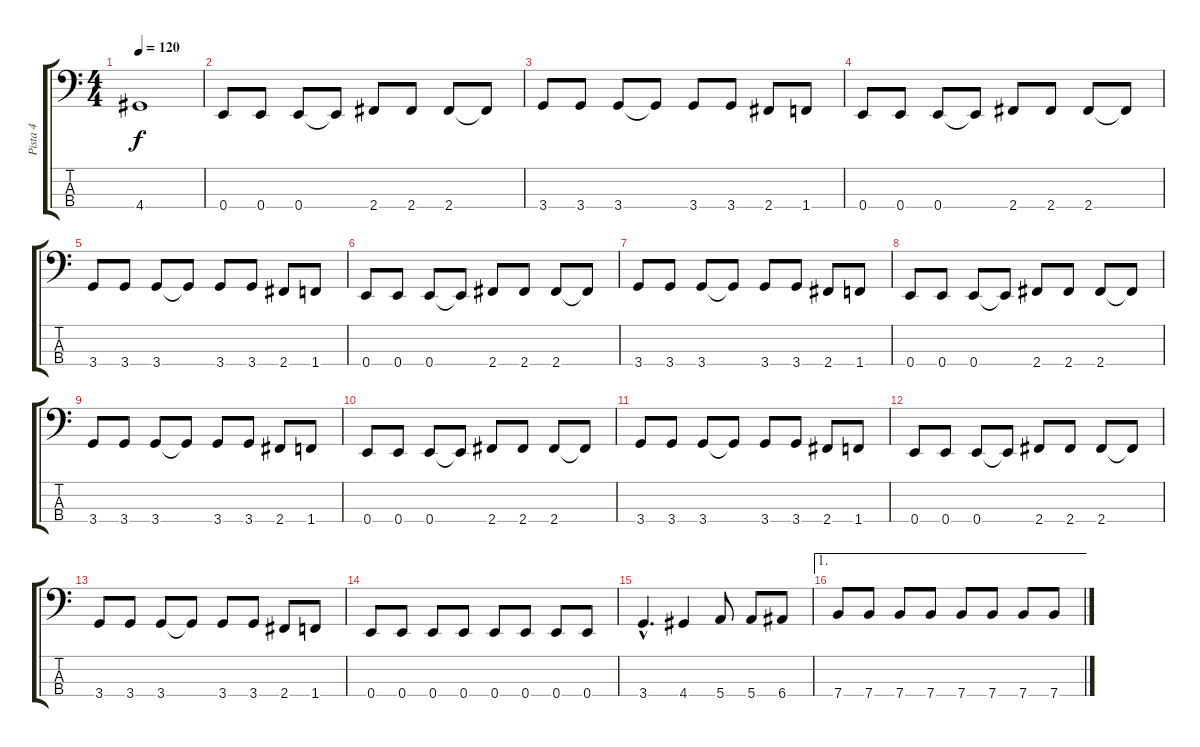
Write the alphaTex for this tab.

\track ("Pista 4" "Pista 4") {instrument electricbassfinger}
\staff {score tabs}
\tuning (G2 D2 A1 E1) {hide}
\ts (4 4)
\tempo 120
\clef f4
\ks c
4.4.1{dy f} |
0.4.8 0.4.8 0.4.8 0.4{t}.8 2.4.8 2.4.8 2.4.8 2.4{t}.8 |
3.4.8 3.4.8 3.4.8 3.4{t}.8 3.4.8 3.4.8 2.4.8 1.4.8 |
0.4.8 0.4.8 0.4.8 0.4{t}.8 2.4.8 2.4.8 2.4.8 2.4{t}.8 |
3.4.8 3.4.8 3.4.8 3.4{t}.8 3.4.8 3.4.8 2.4.8 1.4.8 |
0.4.8 0.4.8 0.4.8 0.4{t}.8 2.4.8 2.4.8 2.4.8 2.4{t}.8 |
3.4.8 3.4.8 3.4.8 3.4{t}.8 3.4.8 3.4.8 2.4.8 1.4.8 |
0.4.8 0.4.8 0.4.8 0.4{t}.8 2.4.8 2.4.8 2.4.8 2.4{t}.8 |
3.4.8 3.4.8 3.4.8 3.4{t}.8 3.4.8 3.4.8 2.4.8 1.4.8 |
0.4.8 0.4.8 0.4.8 0.4{t}.8 2.4.8 2.4.8 2.4.8 2.4{t}.8 |
3.4.8 3.4.8 3.4.8 3.4{t}.8 3.4.8 3.4.8 2.4.8 1.4.8 |
0.4.8 0.4.8 0.4.8 0.4{t}.8 2.4.8 2.4.8 2.4.8 2.4{t}.8 |
3.4.8 3.4.8 3.4.8 3.4{t}.8 3.4.8 3.4.8 2.4.8 1.4.8 |
0.4.8 0.4.8 0.4.8 0.4.8 0.4.8 0.4.8 0.4.8 0.4.8 |
3.4{hac}.4{d} 4.4.4 5.4.8 5.4.8 6.4.8 |
\ae 1
7.4.8 7.4.8 7.4.8 7.4.8 7.4.8 7.4.8 7.4.8 7.4.8
